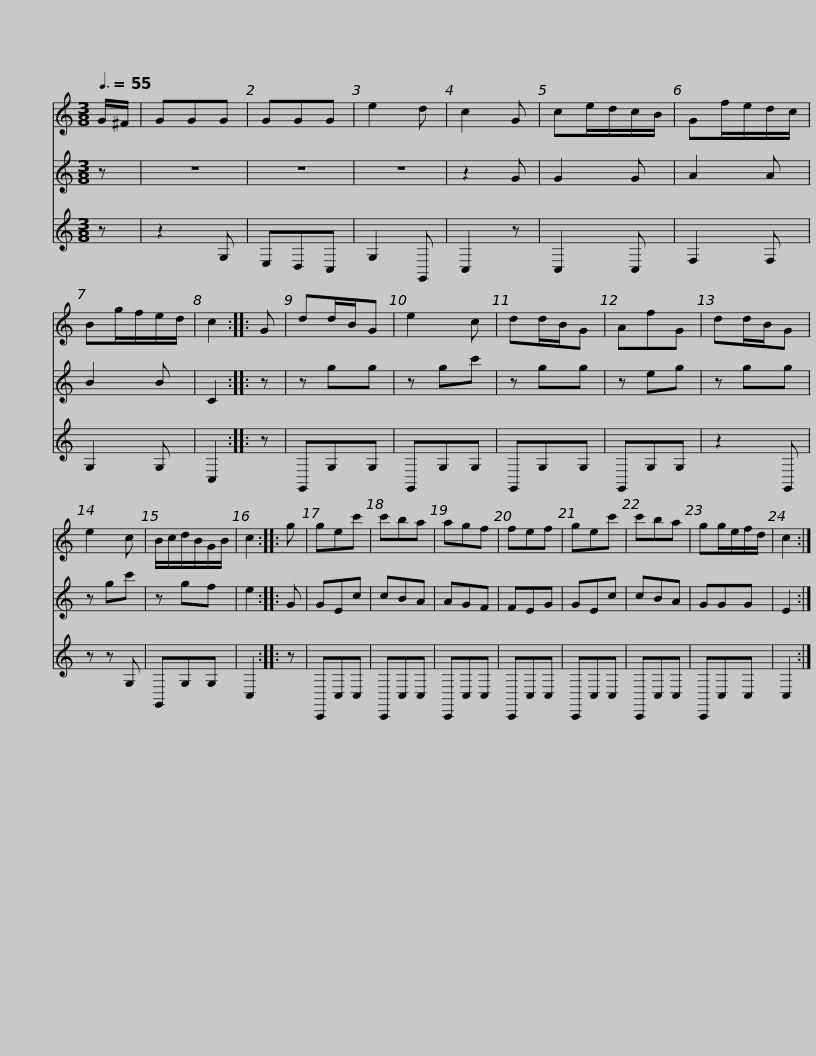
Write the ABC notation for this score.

X:1
%%score 1 2 3
L:1/8
Q:3/8=55
M:3/8
I:linebreak $
K:C
V:1 treble
V:2 treble
V:3 treble
V:1
 G/^F/ | GGG | GGG | e2 d | c2 G | %5
 ce/d/c/B/ | Gf/e/d/c/ | Bg/f/e/d/ | c2 :: G | %10
 dd/B/G |$ e2 c | dd/B/G | AfG | dd/B/G | %15
 e2 c | B/c/d/B/G/B/ | c2 :: g | gec' | %20
 c'ba | agf |$ fef | gec' | c'ba | %25
 gg/e/f/d/ | c2 :| %27
V:2
 z | z3 | z3 | z3 | z2 G | %5
 G2 G | A2 A | B2 B | C2 :: z | %10
 z gg |$ z gc' | z gg | z eg | z gg | %15
 z gc' | z gf | e2 :: G | GEc | %20
 cBA | AGF |$ FEG | GEc | cBA | %25
 GGG | E2 :| %27
V:3
 z | z2 G, | E,D,C, | G,2 G,, | C,2 z | %5
 C,2 C, | F,2 F, | G,2 G, | C,2 :: z | %10
 G,,G,G, |$ G,,G,G, | G,,G,G, | G,,G,G, | z2 G,, | %15
 z z G, | G,,G,G, | C,2 :: z | C,,C,C, | %20
 C,,C,C, | C,,C,C, |$ C,,C,C, | C,,C,C, | C,,C,C, | %25
 C,,C,C, | C,2 :| %27
